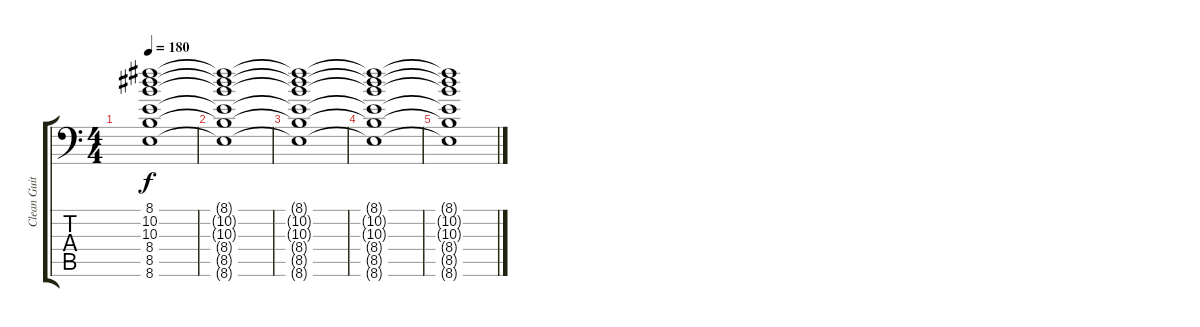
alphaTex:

\track ("Clean Guitar 2" "Clean Guit") {instrument electricguitarjazz}
\staff {score tabs}
\tuning (Bb3 F3 Db3 Ab2 Eb2 Ab1) {hide}
\ts (4 4)
\tempo 180
\clef f4
\ks c
(8.1{t} 10.2{t} 10.3{t} 8.4{t} 8.5{t} 8.6{t}).1{dy f} |
(8.1{t} 10.2{t} 10.3{t} 8.4{t} 8.5{t} 8.6{t}).1 |
(8.1{t} 10.2{t} 10.3{t} 8.4{t} 8.5{t} 8.6{t}).1 |
(8.1{t} 10.2{t} 10.3{t} 8.4{t} 8.5{t} 8.6{t}).1 |
(8.1{t} 10.2{t} 10.3{t} 8.4{t} 8.5{t} 8.6{t}).1
